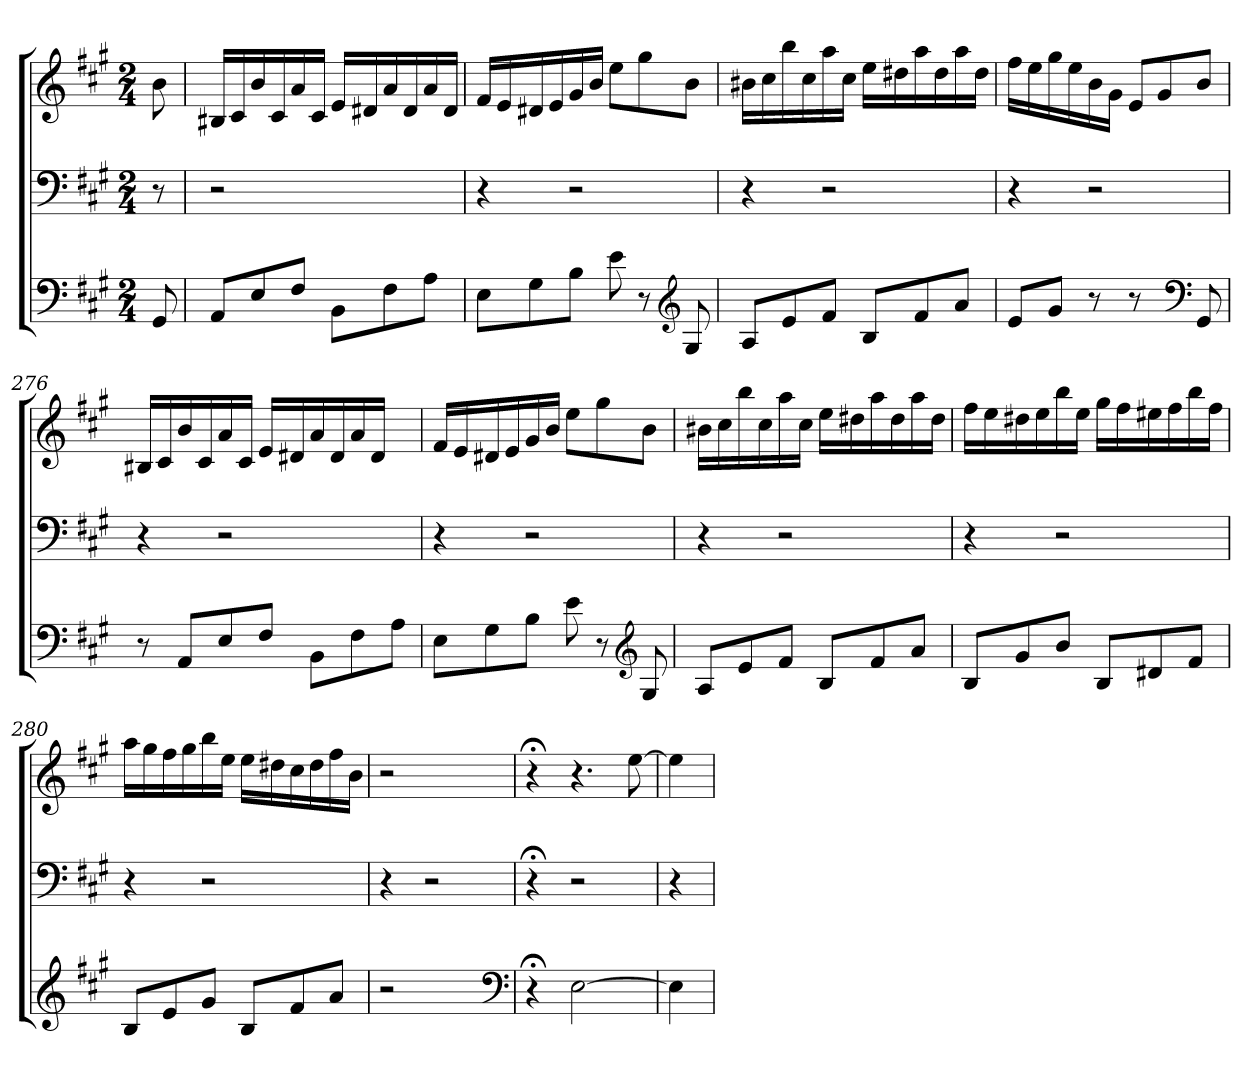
**kern	**kern	**kern
*part3	*part2	*part1
*staff3	*staff2	*staff1
*clefF4	*clefF4	*clefG2
*k[f#c#g#]	*k[f#c#g#]	*k[f#c#g#]
*A:	*A:	*A:
*M2/4	*M2/4	*M2/4
=	=	=
8GG#	8r	8b
=272	=272	=272
8AAL	2r	16B#XLL
.	.	16c#
8E	.	16b
.	.	16c#
8F#J	.	16a
.	.	16c#JJ
8BBL	.	16eLL
.	.	16d#X
8F#	4ryy	16a
.	.	16d#
8AJ	.	16a
.	.	16d#JJ
=273	=273	=273
8EL	4r	16f#LL
.	.	16e
8G#	.	16d#X
.	.	16e
8BJ	2r	16g#
.	.	16bJJ
8e	.	8eeL
8r	.	8gg#
*clefG2	*	*
8G#	.	8bJ
=274	=274	=274
8AL	4r	16b#XLL
.	.	16cc#
8e	.	16bb
.	.	16cc#
8f#J	2r	16aa
.	.	16cc#JJ
8BL	.	16eeLL
.	.	16dd#X
8f#	.	16aa
.	.	16dd#
8aJ	.	16aa
.	.	16dd#JJ
=275	=275	=275
8eL	4r	16ff#LL
.	.	16ee
8g#J	.	16gg#
.	.	16ee
8r	2r	16b
.	.	16g#JJ
8r	.	8eL
8ryy	.	8g#
*clefF4	*	*
8GG#	.	8bJ
=276	=276	=276
8r	4r	16B#XLL
.	.	16c#
8AAL	.	16b
.	.	16c#
8E	2r	16a
.	.	16c#JJ
8F#J	.	16eLL
.	.	16d#X
8BBL	.	16a
.	.	16d#
8F#	.	16a
.	.	16d#JJ
8AJ	8ryy	8ryy
=277	=277	=277
8EL	4r	16f#LL
.	.	16e
8G#	.	16d#X
.	.	16e
8BJ	2r	16g#
.	.	16bJJ
8e	.	8eeL
8r	.	8gg#
*clefG2	*	*
8G#	.	8bJ
=278	=278	=278
8AL	4r	16b#XLL
.	.	16cc#
8e	.	16bb
.	.	16cc#
8f#J	2r	16aa
.	.	16cc#JJ
8BL	.	16eeLL
.	.	16dd#X
8f#	.	16aa
.	.	16dd#
8aJ	.	16aa
.	.	16dd#JJ
=279	=279	=279
8BL	4r	16ff#LL
.	.	16ee
8g#	.	16dd#X
.	.	16ee
8bJ	2r	16bb
.	.	16eeJJ
8BL	.	16gg#LL
.	.	16ff#
8d#X	.	16ee#X
.	.	16ff#
8f#J	.	16bb
.	.	16ff#JJ
=280	=280	=280
8BL	4r	16aaLL
.	.	16gg#
8e	.	16ff#
.	.	16gg#
8g#J	2r	16bb
.	.	16eeJJ
8BL	.	16eeLL
.	.	16dd#X
8f#	.	16cc#
.	.	16dd#
8aJ	.	16ff#
.	.	16bJJ
=281	=281	=281
2r	4r	2r
.	2r	.
4ryy	.	4ryy
*clefF4	*	*
=282	=282	=282
4r;<	4r;<	4r;<
[2E	2r	4.r
.	.	[8ee
=283	=283	=283
4E]	4r	4ee]
=	=	=
*-	*-	*-
